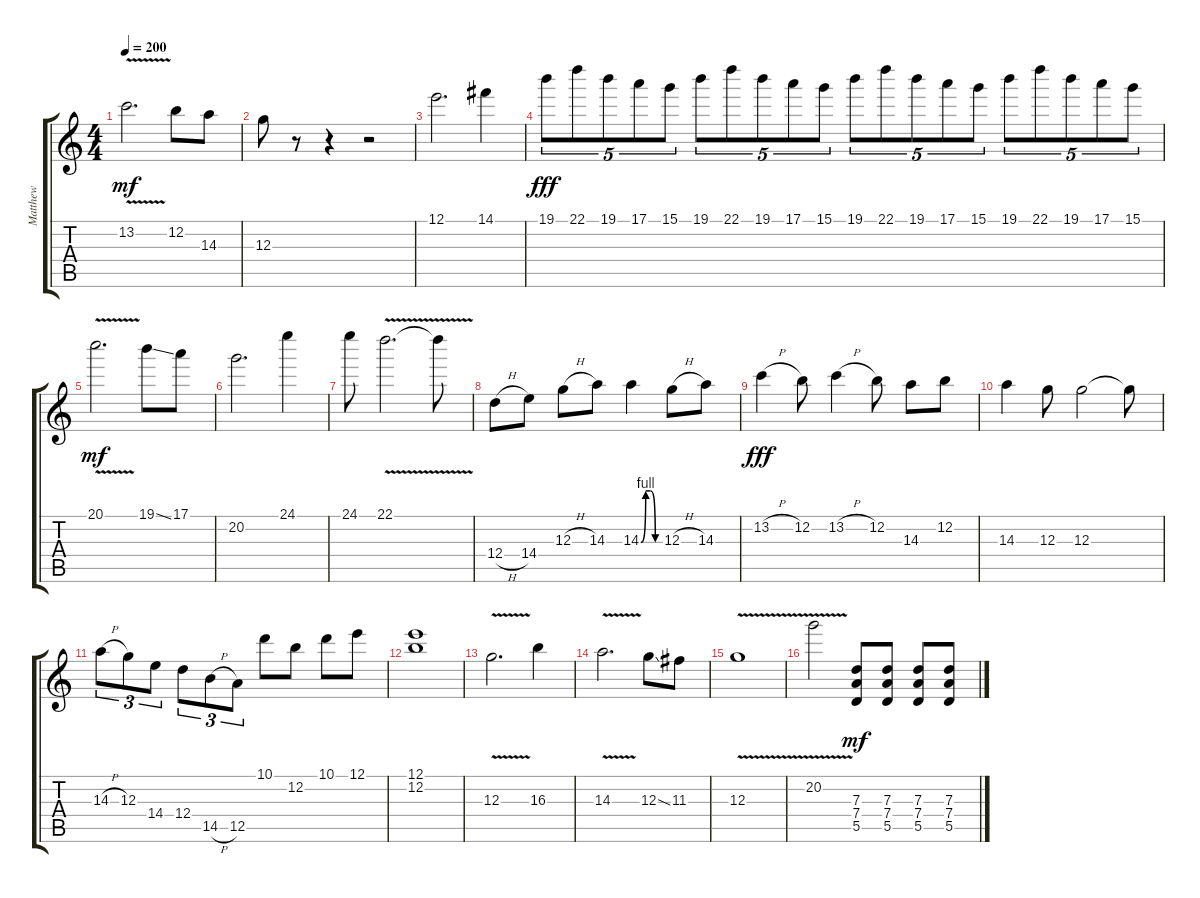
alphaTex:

\track ("Matthew" "Matthew") {instrument distortionguitar}
\staff {score tabs}
\tuning (E4 B3 G3 D3 A2 E2) {hide}
\ts (4 4)
\tempo 200
\clef g2
\ks c
13.2{v}.2{d dy mf} 12.2.8 14.3.8 |
12.3.8 r.8 r.4 r.2 |
12.1.2{d} 14.1.4 |
19.1.8{tu (5 4) dy fff} 22.1.8{tu (5 4)} 19.1.8{tu (5 4)} 17.1.8{tu (5 4)} 15.1.8{tu (5 4)} 19.1.8{tu (5 4)} 22.1.8{tu (5 4)} 19.1.8{tu (5 4)} 17.1.8{tu (5 4)} 15.1.8{tu (5 4)} 19.1.8{tu (5 4)} 22.1.8{tu (5 4)} 19.1.8{tu (5 4)} 17.1.8{tu (5 4)} 15.1.8{tu (5 4)} 19.1.8{tu (5 4)} 22.1.8{tu (5 4)} 19.1.8{tu (5 4)} 17.1.8{tu (5 4)} 15.1.8{tu (5 4)} |
20.1{v}.2{d dy mf} 19.1{ss}.8 17.1.8 |
20.2.2{d} 24.1.4 |
24.1.8 22.1{v}.2{d} 22.1{v t}.8 |
12.4{h}.8 14.4.8 12.3{h}.8 14.3.8 14.3{be (custom 0 0 15 4 30 4 45 0 60 0)}.4 12.3{h}.8 14.3.8 |
13.2{h}.4{dy fff} 12.2.8 13.2{h}.4 12.2.8 14.3.8 12.2.8 |
14.3.4 12.3.8 12.3.2 12.3{t}.8 |
14.3{h}.8{tu (3 2)} 12.3.8{tu (3 2)} 14.4.8{tu (3 2)} 12.4.8{tu (3 2)} 14.5{h}.8{tu (3 2)} 12.5.8{tu (3 2)} 10.1.8 12.2.8 10.1.8 12.1.8 |
(12.1 12.2).1 |
12.3{v}.2{d} 16.3.4 |
14.3{v}.2{d} 12.3{ss}.8 11.3.8 |
12.3{v}.1 |
20.2{v}.2 (7.3 7.4 5.5).8{dy mf} (7.3 7.4 5.5).8 (7.3 7.4 5.5).8 (7.3 7.4 5.5).8
